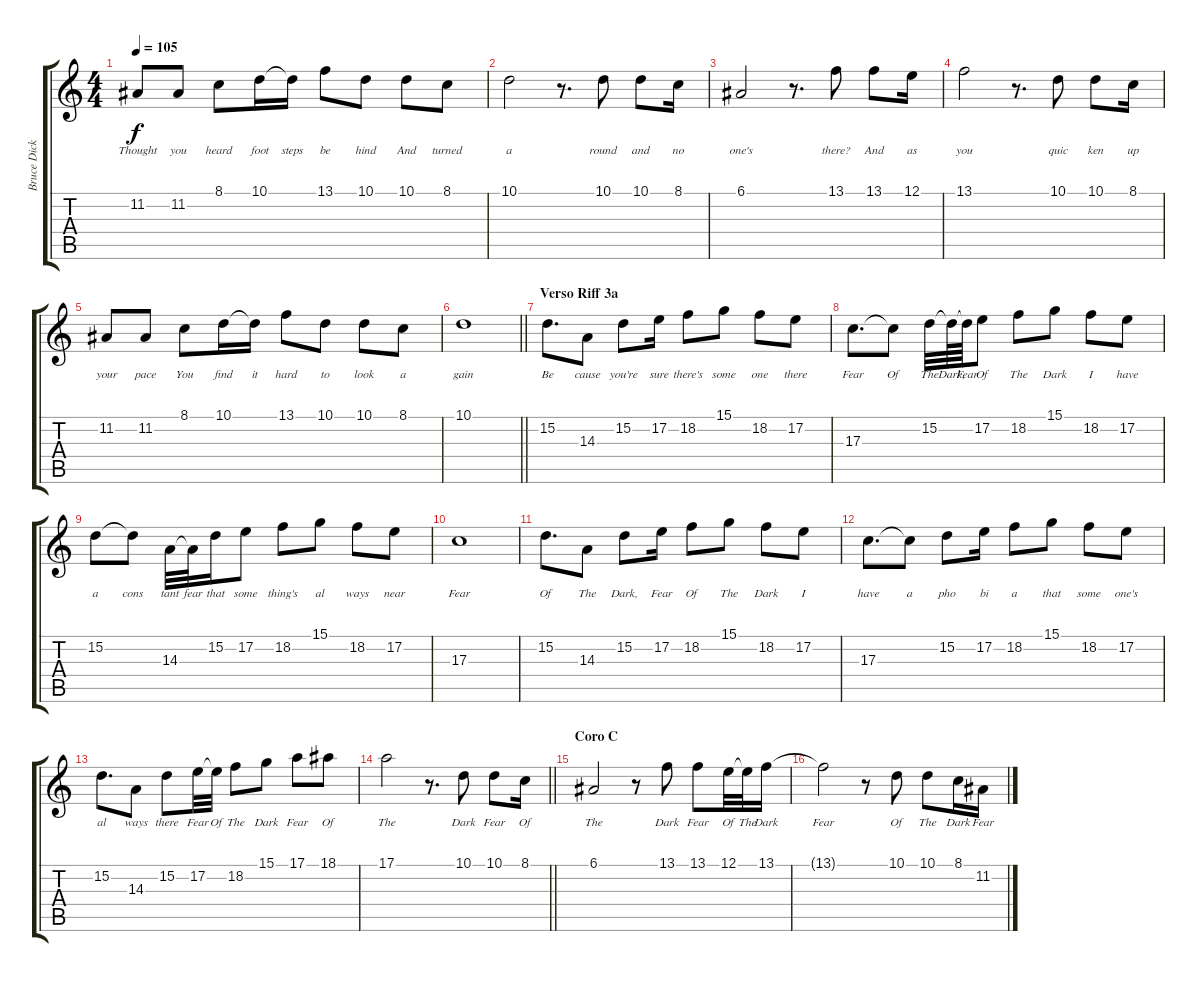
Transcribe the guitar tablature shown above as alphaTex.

\track ("Bruce Dickinson" "Bruce Dick") {instrument lead2sawtooth}
\staff {score tabs}
\tuning (E4 B3 G3 D3 A2 E2) {hide}
\ts (4 4)
\tempo 105
\clef g2
\ks c
11.2.8{lyrics (0 "Thought") lyrics (1 "") lyrics (2 "") lyrics (3 "") lyrics (4 "") dy f} 11.2.8{lyrics (0 "you") lyrics (1 "") lyrics (2 "") lyrics (3 "") lyrics (4 "")} 8.1.8{lyrics (0 "heard") lyrics (1 "") lyrics (2 "") lyrics (3 "") lyrics (4 "")} 10.1.16{lyrics (0 "foot") lyrics (1 "") lyrics (2 "") lyrics (3 "") lyrics (4 "")} 10.1{t}.16{lyrics (0 "steps") lyrics (1 "") lyrics (2 "") lyrics (3 "") lyrics (4 "")} 13.1.8{lyrics (0 "be") lyrics (1 "") lyrics (2 "") lyrics (3 "") lyrics (4 "")} 10.1.8{lyrics (0 "hind") lyrics (1 "") lyrics (2 "") lyrics (3 "") lyrics (4 "")} 10.1.8{lyrics (0 "And") lyrics (1 "") lyrics (2 "") lyrics (3 "") lyrics (4 "")} 8.1.8{lyrics (0 "turned") lyrics (1 "") lyrics (2 "") lyrics (3 "") lyrics (4 "")} |
10.1.2{lyrics (0 "a") lyrics (1 "") lyrics (2 "") lyrics (3 "") lyrics (4 "")} r.8{d} 10.1.8{lyrics (0 "round") lyrics (1 "") lyrics (2 "") lyrics (3 "") lyrics (4 "")} 10.1.8{lyrics (0 "and") lyrics (1 "") lyrics (2 "") lyrics (3 "") lyrics (4 "")} 8.1.16{lyrics (0 "no") lyrics (1 "") lyrics (2 "") lyrics (3 "") lyrics (4 "")} |
6.1.2{lyrics (0 "one's") lyrics (1 "") lyrics (2 "") lyrics (3 "") lyrics (4 "")} r.8{d} 13.1.8{lyrics (0 "there?") lyrics (1 "") lyrics (2 "") lyrics (3 "") lyrics (4 "")} 13.1.8{lyrics (0 "And") lyrics (1 "") lyrics (2 "") lyrics (3 "") lyrics (4 "")} 12.1.16{lyrics (0 "as") lyrics (1 "") lyrics (2 "") lyrics (3 "") lyrics (4 "")} |
13.1.2{lyrics (0 "you") lyrics (1 "") lyrics (2 "") lyrics (3 "") lyrics (4 "")} r.8{d} 10.1.8{lyrics (0 "quic") lyrics (1 "") lyrics (2 "") lyrics (3 "") lyrics (4 "")} 10.1.8{lyrics (0 "ken") lyrics (1 "") lyrics (2 "") lyrics (3 "") lyrics (4 "")} 8.1.16{lyrics (0 "up") lyrics (1 "") lyrics (2 "") lyrics (3 "") lyrics (4 "")} |
11.2.8{lyrics (0 "your") lyrics (1 "") lyrics (2 "") lyrics (3 "") lyrics (4 "")} 11.2.8{lyrics (0 "pace") lyrics (1 "") lyrics (2 "") lyrics (3 "") lyrics (4 "")} 8.1.8{lyrics (0 "You") lyrics (1 "") lyrics (2 "") lyrics (3 "") lyrics (4 "")} 10.1.16{lyrics (0 "find") lyrics (1 "") lyrics (2 "") lyrics (3 "") lyrics (4 "")} 10.1{t}.16{lyrics (0 "it") lyrics (1 "") lyrics (2 "") lyrics (3 "") lyrics (4 "")} 13.1.8{lyrics (0 "hard") lyrics (1 "") lyrics (2 "") lyrics (3 "") lyrics (4 "")} 10.1.8{lyrics (0 "to") lyrics (1 "") lyrics (2 "") lyrics (3 "") lyrics (4 "")} 10.1.8{lyrics (0 "look") lyrics (1 "") lyrics (2 "") lyrics (3 "") lyrics (4 "")} 8.1.8{lyrics (0 "a") lyrics (1 "") lyrics (2 "") lyrics (3 "") lyrics (4 "")} |
\barLineRight lightlight
10.1.1{lyrics (0 "gain") lyrics (1 "") lyrics (2 "") lyrics (3 "") lyrics (4 "")} |
\section ("" "Verso Riff 3a")
15.2.8{d lyrics (0 "Be") lyrics (1 "") lyrics (2 "") lyrics (3 "") lyrics (4 "")} 14.3.8{lyrics (0 "cause") lyrics (1 "") lyrics (2 "") lyrics (3 "") lyrics (4 "")} 15.2.8{lyrics (0 "you're") lyrics (1 "") lyrics (2 "") lyrics (3 "") lyrics (4 "")} 17.2.16{lyrics (0 "sure") lyrics (1 "") lyrics (2 "") lyrics (3 "") lyrics (4 "")} 18.2.8{lyrics (0 "there's") lyrics (1 "") lyrics (2 "") lyrics (3 "") lyrics (4 "")} 15.1.8{lyrics (0 "some") lyrics (1 "") lyrics (2 "") lyrics (3 "") lyrics (4 "")} 18.2.8{lyrics (0 "one") lyrics (1 "") lyrics (2 "") lyrics (3 "") lyrics (4 "")} 17.2.8{lyrics (0 "there") lyrics (1 "") lyrics (2 "") lyrics (3 "") lyrics (4 "")} |
17.3.8{d lyrics (0 "Fear") lyrics (1 "") lyrics (2 "") lyrics (3 "") lyrics (4 "")} 17.3{t}.8{lyrics (0 "Of") lyrics (1 "") lyrics (2 "") lyrics (3 "") lyrics (4 "")} 15.2.32{lyrics (0 "The") lyrics (1 "") lyrics (2 "") lyrics (3 "") lyrics (4 "")} 15.2{t}.64{lyrics (0 "Dark,") lyrics (1 "") lyrics (2 "") lyrics (3 "") lyrics (4 "")} 15.2{t}.64{lyrics (0 "Fear") lyrics (1 "") lyrics (2 "") lyrics (3 "") lyrics (4 "")} 17.2.8{lyrics (0 "Of") lyrics (1 "") lyrics (2 "") lyrics (3 "") lyrics (4 "")} 18.2.8{lyrics (0 "The") lyrics (1 "") lyrics (2 "") lyrics (3 "") lyrics (4 "")} 15.1.8{lyrics (0 "Dark") lyrics (1 "") lyrics (2 "") lyrics (3 "") lyrics (4 "")} 18.2.8{lyrics (0 "I") lyrics (1 "") lyrics (2 "") lyrics (3 "") lyrics (4 "")} 17.2.8{lyrics (0 "have") lyrics (1 "") lyrics (2 "") lyrics (3 "") lyrics (4 "")} |
15.2.8{lyrics (0 "a") lyrics (1 "") lyrics (2 "") lyrics (3 "") lyrics (4 "")} 15.2{t}.8{lyrics (0 "cons") lyrics (1 "") lyrics (2 "") lyrics (3 "") lyrics (4 "")} 14.3.32{lyrics (0 "tant") lyrics (1 "") lyrics (2 "") lyrics (3 "") lyrics (4 "")} 14.3{t}.32{lyrics (0 "fear") lyrics (1 "") lyrics (2 "") lyrics (3 "") lyrics (4 "")} 15.2.16{lyrics (0 "that") lyrics (1 "") lyrics (2 "") lyrics (3 "") lyrics (4 "")} 17.2.8{lyrics (0 "some") lyrics (1 "") lyrics (2 "") lyrics (3 "") lyrics (4 "")} 18.2.8{lyrics (0 "thing's") lyrics (1 "") lyrics (2 "") lyrics (3 "") lyrics (4 "")} 15.1.8{lyrics (0 "al") lyrics (1 "") lyrics (2 "") lyrics (3 "") lyrics (4 "")} 18.2.8{lyrics (0 "ways") lyrics (1 "") lyrics (2 "") lyrics (3 "") lyrics (4 "")} 17.2.8{lyrics (0 "near") lyrics (1 "") lyrics (2 "") lyrics (3 "") lyrics (4 "")} |
17.3.1{lyrics (0 "Fear") lyrics (1 "") lyrics (2 "") lyrics (3 "") lyrics (4 "")} |
15.2.8{d lyrics (0 "Of") lyrics (1 "") lyrics (2 "") lyrics (3 "") lyrics (4 "")} 14.3.8{lyrics (0 "The") lyrics (1 "") lyrics (2 "") lyrics (3 "") lyrics (4 "")} 15.2.8{lyrics (0 "Dark,") lyrics (1 "") lyrics (2 "") lyrics (3 "") lyrics (4 "")} 17.2.16{lyrics (0 "Fear") lyrics (1 "") lyrics (2 "") lyrics (3 "") lyrics (4 "")} 18.2.8{lyrics (0 "Of") lyrics (1 "") lyrics (2 "") lyrics (3 "") lyrics (4 "")} 15.1.8{lyrics (0 "The") lyrics (1 "") lyrics (2 "") lyrics (3 "") lyrics (4 "")} 18.2.8{lyrics (0 "Dark") lyrics (1 "") lyrics (2 "") lyrics (3 "") lyrics (4 "")} 17.2.8{lyrics (0 "I") lyrics (1 "") lyrics (2 "") lyrics (3 "") lyrics (4 "")} |
17.3.8{d lyrics (0 "have") lyrics (1 "") lyrics (2 "") lyrics (3 "") lyrics (4 "")} 17.3{t}.8{lyrics (0 "a") lyrics (1 "") lyrics (2 "") lyrics (3 "") lyrics (4 "")} 15.2.8{lyrics (0 "pho") lyrics (1 "") lyrics (2 "") lyrics (3 "") lyrics (4 "")} 17.2.16{lyrics (0 "bi") lyrics (1 "") lyrics (2 "") lyrics (3 "") lyrics (4 "")} 18.2.8{lyrics (0 "a") lyrics (1 "") lyrics (2 "") lyrics (3 "") lyrics (4 "")} 15.1.8{lyrics (0 "that") lyrics (1 "") lyrics (2 "") lyrics (3 "") lyrics (4 "")} 18.2.8{lyrics (0 "some") lyrics (1 "") lyrics (2 "") lyrics (3 "") lyrics (4 "")} 17.2.8{lyrics (0 "one's") lyrics (1 "") lyrics (2 "") lyrics (3 "") lyrics (4 "")} |
15.2.8{d lyrics (0 "al") lyrics (1 "") lyrics (2 "") lyrics (3 "") lyrics (4 "")} 14.3.8{lyrics (0 "ways") lyrics (1 "") lyrics (2 "") lyrics (3 "") lyrics (4 "")} 15.2.8{lyrics (0 "there") lyrics (1 "") lyrics (2 "") lyrics (3 "") lyrics (4 "")} 17.2.32{lyrics (0 "Fear") lyrics (1 "") lyrics (2 "") lyrics (3 "") lyrics (4 "")} 17.2{t}.32{lyrics (0 "Of") lyrics (1 "") lyrics (2 "") lyrics (3 "") lyrics (4 "")} 18.2.8{lyrics (0 "The") lyrics (1 "") lyrics (2 "") lyrics (3 "") lyrics (4 "")} 15.1.8{lyrics (0 "Dark") lyrics (1 "") lyrics (2 "") lyrics (3 "") lyrics (4 "")} 17.1.8{lyrics (0 "Fear") lyrics (1 "") lyrics (2 "") lyrics (3 "") lyrics (4 "")} 18.1.8{lyrics (0 "Of") lyrics (1 "") lyrics (2 "") lyrics (3 "") lyrics (4 "")} |
\barLineRight lightlight
17.1.2{lyrics (0 "The") lyrics (1 "") lyrics (2 "") lyrics (3 "") lyrics (4 "")} r.8{d} 10.1.8{lyrics (0 "Dark") lyrics (1 "") lyrics (2 "") lyrics (3 "") lyrics (4 "")} 10.1.8{lyrics (0 "Fear") lyrics (1 "") lyrics (2 "") lyrics (3 "") lyrics (4 "")} 8.1.16{lyrics (0 "Of") lyrics (1 "") lyrics (2 "") lyrics (3 "") lyrics (4 "")} |
\section ("" "Coro C")
6.1.2{lyrics (0 "The") lyrics (1 "") lyrics (2 "") lyrics (3 "") lyrics (4 "")} r.8 13.1.8{lyrics (0 "Dark") lyrics (1 "") lyrics (2 "") lyrics (3 "") lyrics (4 "")} 13.1.8{lyrics (0 "Fear") lyrics (1 "") lyrics (2 "") lyrics (3 "") lyrics (4 "")} 12.1.32{lyrics (0 "Of") lyrics (1 "") lyrics (2 "") lyrics (3 "") lyrics (4 "")} 12.1{t}.32{lyrics (0 "The") lyrics (1 "") lyrics (2 "") lyrics (3 "") lyrics (4 "")} 13.1.16{lyrics (0 "Dark") lyrics (1 "") lyrics (2 "") lyrics (3 "") lyrics (4 "")} |
13.1{t}.2{lyrics (0 "Fear") lyrics (1 "") lyrics (2 "") lyrics (3 "") lyrics (4 "")} r.8 10.1.8{lyrics (0 "Of") lyrics (1 "") lyrics (2 "") lyrics (3 "") lyrics (4 "")} 10.1.8{lyrics (0 "The") lyrics (1 "") lyrics (2 "") lyrics (3 "") lyrics (4 "")} 8.1.16{lyrics (0 "Dark") lyrics (1 "") lyrics (2 "") lyrics (3 "") lyrics (4 "")} 11.2.16{lyrics (0 "Fear") lyrics (1 "") lyrics (2 "") lyrics (3 "") lyrics (4 "")}
